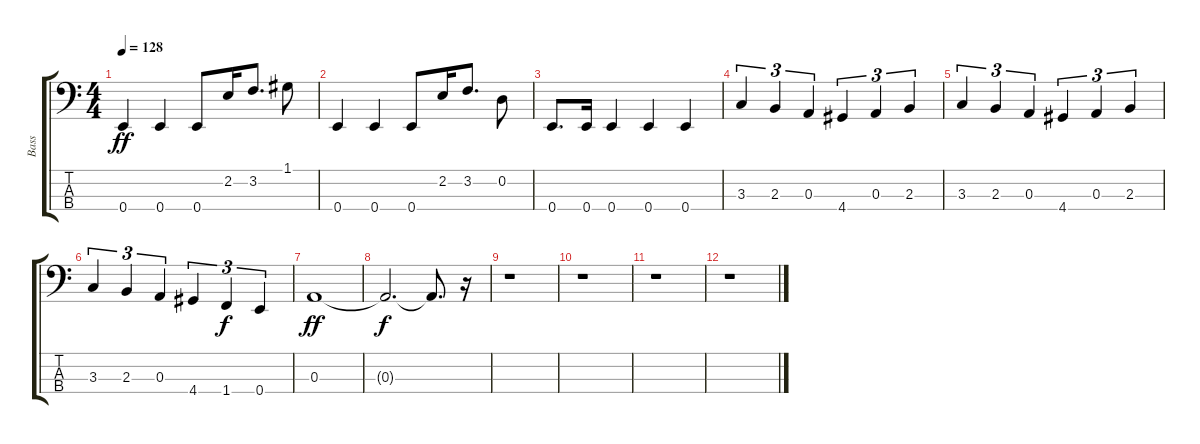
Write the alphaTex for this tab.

\track ("Bass" "Bass") {instrument electricbassfinger}
\staff {score tabs}
\tuning (G2 D2 A1 E1) {hide}
\ts (4 4)
\tempo 128
\clef f4
\ks c
0.4.4{dy ff} 0.4.4 0.4.8 2.2.16 3.2.8{d} 1.1.8 |
0.4.4 0.4.4 0.4.8 2.2.16 3.2.8{d} 0.2.8 |
0.4.8{d} 0.4.16 0.4.4 0.4.4 0.4.4 |
3.3.4{tu (3 2)} 2.3.4{tu (3 2)} 0.3.4{tu (3 2)} 4.4.4{tu (3 2)} 0.3.4{tu (3 2)} 2.3.4{tu (3 2)} |
3.3.4{tu (3 2)} 2.3.4{tu (3 2)} 0.3.4{tu (3 2)} 4.4.4{tu (3 2)} 0.3.4{tu (3 2)} 2.3.4{tu (3 2)} |
3.3.4{tu (3 2)} 2.3.4{tu (3 2)} 0.3.4{tu (3 2)} 4.4.4{tu (3 2)} 1.4.4{tu (3 2) dy f} 0.4.4{tu (3 2)} |
0.3.1{dy ff} |
0.3{t}.2{d dy f} 0.3{t}.8{d} r.16 |
r.1 |
r.1 |
r.1 |
r.1
